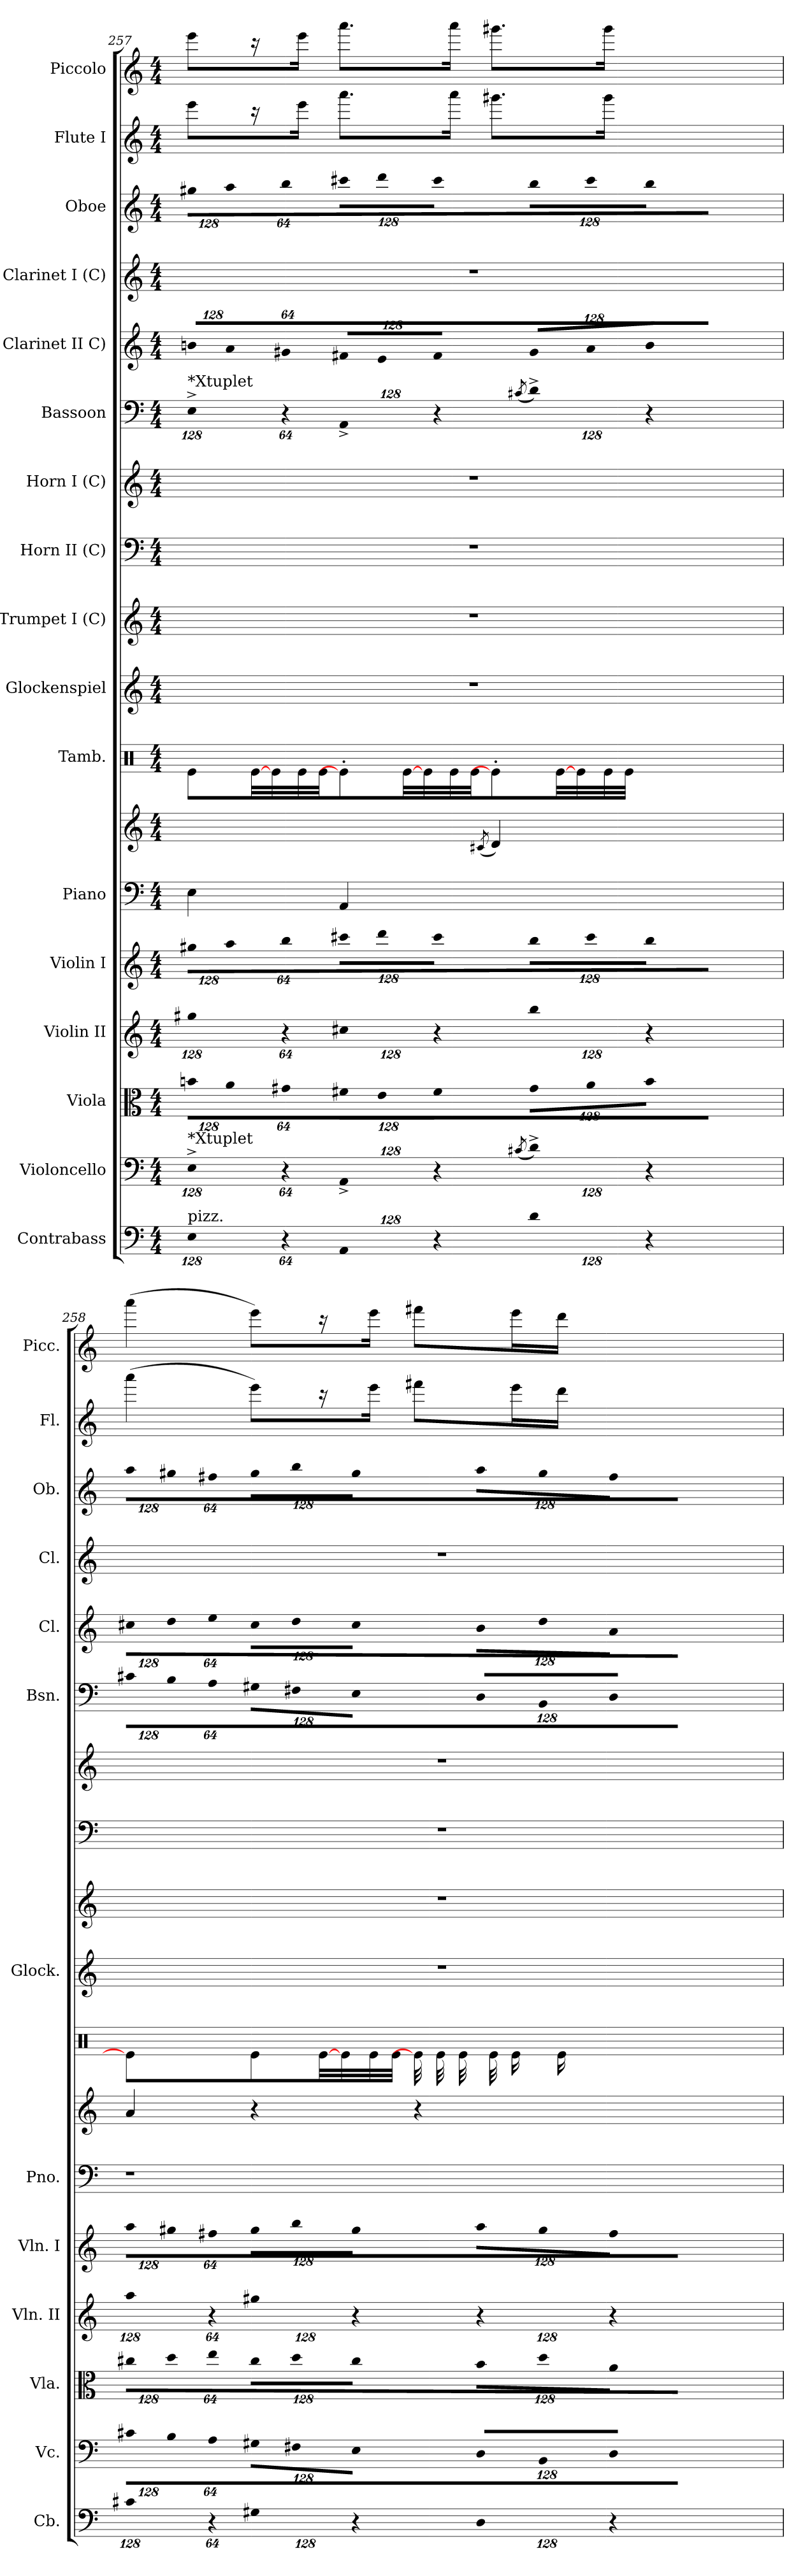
**kern	**kern	**kern	**kern	**kern	**kern	**kern	**kern	**kern	**kern	**kern	**kern	**kern	**kern	**kern	**kern	**kern	**kern
*part17	*part16	*part15	*part14	*part13	*part12	*part12	*part11	*part10	*part9	*part8	*part7	*part6	*part5	*part4	*part3	*part2	*part1
*staff18	*staff17	*staff16	*staff15	*staff14	*staff13	*staff12	*staff11	*staff10	*staff9	*staff8	*staff7	*staff6	*staff5	*staff4	*staff3	*staff2	*staff1
*I"Contrabass	*I"Violoncello	*I"Viola	*I"Violin II	*I"Violin I	*I"Piano	*	*I"Tamb.	*I"Glockenspiel	*I"Trumpet I (C)	*I"Horn II (C)	*I"Horn I (C)	*I"Bassoon	*I"Clarinet II C)	*I"Clarinet I (C)	*I"Oboe	*I"Flute I	*I"Piccolo
*I'Cb.	*I'Vc.	*I'Vla.	*I'Vln. II	*I'Vln. I	*I'Pno.	*	*	*I'Glock.	*	*	*	*I'Bsn.	*I'Cl.	*I'Cl.	*I'Ob.	*I'Fl.	*I'Picc.
*clefF4	*clefF4	*clefC3	*clefG2	*clefG2	*clefF4	*clefG2	*clefX	*clefG2	*clefG2	*clefF4	*clefG2	*clefF4	*clefG2	*clefG2	*clefG2	*clefG2	*clefG2
*ITrd7c12	*	*	*	*	*	*	*	*ITrd-14c-24	*	*ITrd7c12	*ITrd7c12	*	*	*	*	*	*ITrd-7c-12
*k[]	*k[]	*k[]	*k[]	*k[]	*k[]	*k[]	*k[]	*k[]	*k[]	*k[]	*k[]	*k[]	*k[]	*k[]	*k[]	*k[]	*k[]
*M4/4	*M4/4	*M4/4	*M4/4	*M4/4	*M4/4	*M4/4	*M4/4	*M4/4	*M4/4	*M4/4	*M4/4	*M4/4	*M4/4	*M4/4	*M4/4	*M4/4	*M4/4
*Xbrackettup	*	*	*	*	*	*	*	*	*	*	*	*	*	*	*	*	*
=257	=257	=257	=257	=257	=257	=257	=257	=257	=257	=257	=257	=257	=257	=257	=257	=257	=257
!LO:N:vis=4	!	!	!	!	!	!	!	!	!	!	!	!	!	!	!	!	!
*	*Xbrackettup	*	*	*	*	*	*	*	*	*	*	*	*	*	*	*	*
!	!LO:N:vis=4	!	!	!	!	!	!	!	!	!	!	!	!	!	!	!	!
*	*	*Xbrackettup	*	*	*	*	*	*	*	*	*	*	*	*	*	*	*
!	!	!LO:N:vis=8	!	!	!	!	!	!	!	!	!	!	!	!	!	!	!
*	*	*	*Xbrackettup	*	*	*	*	*	*	*	*	*	*	*	*	*	*
!	!	!	!LO:N:vis=4	!	!	!	!	!	!	!	!	!	!	!	!	!	!
*	*	*	*	*Xbrackettup	*	*	*	*	*	*	*	*	*	*	*	*	*
!	!	!	!	!LO:N:vis=8	!	!	!	!LO:N:vis=1	!LO:N:vis=1	!LO:N:vis=1	!LO:N:vis=1	!	!	!	!	!	!
*	*	*	*	*	*	*	*	*	*	*	*	*Xbrackettup	*	*	*	*	*
!	!	!	!	!	!	!	!	!	!	!	!	!LO:N:vis=4	!	!	!	!	!
*	*	*	*	*	*	*	*	*	*	*	*	*	*Xbrackettup	*	*	*	*
!	!	!	!	!	!	!	!	!	!	!	!	!	!LO:N:vis=8	!LO:N:vis=1	!	!	!
*	*	*	*	*	*	*	*	*	*	*	*	*	*	*	*Xbrackettup	*	*
!	!	!	!	!	!	!	!	!	!	!	!	!LO:TX:a:t=*Xtuplet	!	!	!	!	!
!	!LO:TX:a:t=*Xtuplet	!	!	!	!	!	!	!	!	!	!	!	!	!	!	!	!
!LO:TX:a:t=pizz.	!	!	!	!	!	!	!	!	!	!	!	!	!	!	!	!	!
!	!	!	!	!	!	!	!	!	!	!	!	!	!	!	!LO:N:vis=8	!	!
512%85EEi\	512%85E^i\	1024%85bni\L	512%85gg#Xi\	1024%85gg#Xi\L	4Ei\	2ryy	8Rei\L	1r	1r	1r	1r	512%85E^i\	1024%85bni/L	1r	1024%85gg#Xi\L	8eeei\L	8eeeei\L
!	!	!LO:N:vis=8	!	!LO:N:vis=8	!	!	!	!	!	!	!	!	!LO:N:vis=8	!	!LO:N:vis=8	!	!
.	.	1024%85ai\	.	1024%85aai\	.	.	.	.	.	.	.	.	1024%85ai/	.	1024%85aai\	.	.
*	*	*	*	*	*	*	*tremolo	*	*	*	*	*	*	*	*	*	*
.	.	.	.	.	.	.	[>32Rei\	.	.	.	.	.	.	.	.	16r	16r
.	.	.	.	.	.	.	32Rei\	.	.	.	.	.	.	.	.	.	.
!LO:N:vis=8	!LO:N:vis=8	!LO:N:vis=8	!LO:N:vis=8	!LO:N:vis=8	!	!	!	!	!	!	!	!LO:N:vis=8	!LO:N:vis=8	!	!LO:N:vis=8	!	!
512%43r	512%43r	512%43g#Xi\J	512%43r	512%43bbi\J	.	.	.	.	.	.	.	512%43r	512%43g#Xi/J	.	512%43bbi\J	.	.
.	.	.	.	.	.	.	32Rei\	.	.	.	.	.	.	.	.	16eeei\Jk	16eeeei\Jk
.	.	.	.	.	.	.	32Rei\JJJ	.	.	.	.	.	.	.	.	.	.
*	*	*	*	*	*	*	*Xtremolo	*	*	*	*	*	*	*	*	*	*
!LO:N:vis=4	!LO:N:vis=4	!LO:N:vis=8	!LO:N:vis=4	!LO:N:vis=8	!	!	!	!	!	!	!	!LO:N:vis=4	!LO:N:vis=8	!	!LO:N:vis=8	!	!
512%85AAAi/	512%85AA^i/	1024%85f#Xi\L	512%85cc#Xi\	1024%85ccc#Xi\L	4AAi/	.	8Re'i\L]	.	.	.	.	512%85AA^i/	1024%85f#Xi/L	.	1024%85ccc#Xi\L	8.aaai\L	8.aaaai\L
!	!	!LO:N:vis=8	!	!LO:N:vis=8	!	!	!	!	!	!	!	!	!LO:N:vis=8	!	!LO:N:vis=8	!	!
.	.	1024%85ei\	.	1024%85dddi\	.	.	.	.	.	.	.	.	1024%85ei/	.	1024%85dddi\	.	.
*	*	*	*	*	*	*	*tremolo	*	*	*	*	*	*	*	*	*	*
.	.	.	.	.	.	.	[>32Rei\	.	.	.	.	.	.	.	.	.	.
.	.	.	.	.	.	.	32Rei\	.	.	.	.	.	.	.	.	.	.
!LO:N:vis=8	!LO:N:vis=8	!LO:N:vis=8	!LO:N:vis=8	!LO:N:vis=8	!	!	!	!	!	!	!	!LO:N:vis=8	!LO:N:vis=8	!	!LO:N:vis=8	!	!
512%43r	512%43r	512%43f#i\J	512%43r	512%43ccc#i\J	.	.	.	.	.	.	.	512%43r	512%43f#i/J	.	512%43ccc#i\J	.	.
.	.	.	.	.	.	.	32Rei\	.	.	.	.	.	.	.	.	16aaai\Jk	16aaaai\Jk
.	.	.	.	.	.	.	32Rei\JJJ	.	.	.	.	.	.	.	.	.	.
*	*	*	*	*	*	*	*Xtremolo	*	*	*	*	*	*	*	*	*	*
.	(8qc#Xi/	.	.	.	.	(8qc#Xi/	.	.	.	.	.	(8qc#Xi/	.	.	.	.	.
!LO:N:vis=4	!LO:N:vis=4	!LO:N:vis=8	!LO:N:vis=4	!LO:N:vis=8	!	!	!	!	!	!	!	!LO:N:vis=4	!LO:N:vis=8	!	!LO:N:vis=8	!	!
512%85Di\	512%85d^i\)	1024%85g#i\L	512%85bbi\	1024%85bbi\L	2ryy	4di/)	8Re'i\L]	.	.	.	.	512%85d^i\)	1024%85g#i/L	.	1024%85bbi\L	8.ggg#Xi\L	8.gggg#Xi\L
!	!	!LO:N:vis=8	!	!LO:N:vis=8	!	!	!	!	!	!	!	!	!LO:N:vis=8	!	!LO:N:vis=8	!	!
.	.	1024%85ai\	.	1024%85ccc#i\	.	.	.	.	.	.	.	.	1024%85ai/	.	1024%85ccc#i\	.	.
*	*	*	*	*	*	*	*tremolo	*	*	*	*	*	*	*	*	*	*
.	.	.	.	.	.	.	[>32Rei\	.	.	.	.	.	.	.	.	.	.
.	.	.	.	.	.	.	32Rei\	.	.	.	.	.	.	.	.	.	.
!LO:N:vis=8	!LO:N:vis=8	!LO:N:vis=8	!LO:N:vis=8	!LO:N:vis=8	!	!	!	!	!	!	!	!LO:N:vis=8	!LO:N:vis=8	!	!LO:N:vis=8	!	!
512%43r	512%43r	512%43bi\J	512%43r	512%43bbi\J	.	.	.	.	.	.	.	512%43r	512%43bi/J	.	512%43bbi\J	.	.
.	.	.	.	.	.	.	32Rei\	.	.	.	.	.	.	.	.	16ggg#i\Jk	16gggg#i\Jk
.	.	.	.	.	.	.	32Rei\JJJ	.	.	.	.	.	.	.	.	.	.
*	*	*	*	*	*	*	*Xtremolo	*	*	*	*	*	*	*	*	*	*
4ryy	4ryy	4ryy	4ryy	4ryy	.	4ryy	4ryy	.	.	.	.	4ryy	4ryy	.	4ryy	4ryy	4ryy
=258	=258	=258	=258	=258	=258	=258	=258	=258	=258	=258	=258	=258	=258	=258	=258	=258	=258
!LO:N:vis=4	!LO:N:vis=8	!LO:N:vis=8	!LO:N:vis=4	!LO:N:vis=8	!LO:N:vis=1	!	!	!LO:N:vis=1	!LO:N:vis=1	!LO:N:vis=1	!LO:N:vis=1	!LO:N:vis=8	!LO:N:vis=8	!LO:N:vis=1	!LO:N:vis=8	!	!
*	*	*	*	*	*	*	*	*	*	*	*	*	*	*^	*	*	*
512%85C#Xi\	1024%85c#Xi\L	1024%85cc#Xi\L	512%85aai\	1024%85aai\L	2.r	4ai/	4Rei\]	1r	1r	1r	1r	1024%85c#Xi\L	1024%85cc#Xi\L	1r	2ryy	1024%85aai\L	(4aaai\	(4aaaai\
!	!LO:N:vis=8	!LO:N:vis=8	!	!LO:N:vis=8	!	!	!	!	!	!	!	!LO:N:vis=8	!LO:N:vis=8	!	!	!LO:N:vis=8	!	!
.	1024%85Bi\	1024%85ddi\	.	1024%85gg#Xi\	.	.	.	.	.	.	.	1024%85Bi\	1024%85ddi\	.	.	1024%85gg#Xi\	.	.
!LO:N:vis=8	!LO:N:vis=8	!LO:N:vis=8	!LO:N:vis=8	!LO:N:vis=8	!	!	!	!	!	!	!	!LO:N:vis=8	!LO:N:vis=8	!	!	!LO:N:vis=8	!	!
512%43r	512%43Ai\J	512%43eei\J	512%43r	512%43ff#Xi\J	.	.	.	.	.	.	.	512%43Ai\J	512%43eei\J	.	.	512%43ff#Xi\J	.	.
!LO:N:vis=4	!LO:N:vis=8	!LO:N:vis=8	!LO:N:vis=4	!LO:N:vis=8	!	!	!	!	!	!	!	!LO:N:vis=8	!LO:N:vis=8	!	!	!LO:N:vis=8	!	!
512%85GG#Xi\	1024%85G#Xi\L	1024%85cc#i\L	512%85gg#Xi\	1024%85gg#i\L	.	4r	8Rei\L	.	.	.	.	1024%85G#Xi\L	1024%85cc#i\L	.	.	1024%85gg#i\L	8eeei\L)	8eeeei\L)
!	!LO:N:vis=8	!LO:N:vis=8	!	!LO:N:vis=8	!	!	!	!	!	!	!	!LO:N:vis=8	!LO:N:vis=8	!	!	!LO:N:vis=8	!	!
.	1024%85F#Xi\	1024%85ddi\	.	1024%85bbi\	.	.	.	.	.	.	.	1024%85F#Xi\	1024%85ddi\	.	.	1024%85bbi\	.	.
*	*	*	*	*	*	*	*tremolo	*	*	*	*	*	*	*	*	*	*	*
.	.	.	.	.	.	.	[>32Rei\	.	.	.	.	.	.	.	.	.	16r	16r
.	.	.	.	.	.	.	32Rei\	.	.	.	.	.	.	.	.	.	.	.
!LO:N:vis=8	!LO:N:vis=8	!LO:N:vis=8	!LO:N:vis=8	!LO:N:vis=8	!	!	!	!	!	!	!	!LO:N:vis=8	!LO:N:vis=8	!	!	!LO:N:vis=8	!	!
512%43r	512%43Ei\J	512%43cc#i\J	512%43r	512%43gg#i\J	.	.	.	.	.	.	.	512%43Ei\J	512%43cc#i\J	.	.	512%43gg#i\J	.	.
.	.	.	.	.	.	.	32Rei\	.	.	.	.	.	.	.	.	.	16eeei\Jk	16eeeei\Jk
.	.	.	.	.	.	.	32Rei\JJJ	.	.	.	.	.	.	.	.	.	.	.
!LO:N:vis=4	!LO:N:vis=8	!LO:N:vis=8	!LO:N:vis=4	!LO:N:vis=8	!	!	!	!	!	!	!	!LO:N:vis=8	!LO:N:vis=8	!	!	!LO:N:vis=8	!	!
512%85DDi\	1024%85Di/L	1024%85bi\L	512%85r	1024%85aai\L	.	4r	32Rei\]LLL	.	.	.	.	1024%85Di/L	1024%85bi\L	.	8ryy	1024%85aai\L	8fff#Xi\L	8ffff#Xi\L
.	.	.	.	.	.	.	32Rei\	.	.	.	.	.	.	.	.	.	.	.
.	.	.	.	.	.	.	32Rei\	.	.	.	.	.	.	.	.	.	.	.
!	!LO:N:vis=8	!LO:N:vis=8	!	!LO:N:vis=8	!	!	!	!	!	!	!	!LO:N:vis=8	!LO:N:vis=8	!	!	!LO:N:vis=8	!	!
.	1024%85BBi/	1024%85ddi\	.	1024%85gg#i\	.	.	.	.	.	.	.	1024%85BBi/	1024%85ddi\	.	.	1024%85gg#i\	.	.
.	.	.	.	.	.	.	32Rei\	.	.	.	.	.	.	.	.	.	.	.
*	*	*	*	*	*	*	*Xtremolo	*	*	*	*	*	*	*	*	*	*	*
.	.	.	.	.	.	.	16Rei\L	.	.	.	.	.	.	.	16ryy	.	16eeei\L	16eeeei\L
!LO:N:vis=8	!LO:N:vis=8	!LO:N:vis=8	!LO:N:vis=8	!LO:N:vis=8	!	!	!	!	!	!	!	!LO:N:vis=8	!LO:N:vis=8	!	!	!LO:N:vis=8	!	!
512%43r	512%43Di/J	512%43ai\J	512%43r	512%43ff#i\J	.	.	.	.	.	.	.	512%43Di/J	512%43ai\J	.	.	512%43ff#i\J	.	.
.	.	.	.	.	.	.	16Rei\JJ	.	.	.	.	.	.	.	32ryy	.	16dddi\JJ	16ddddi\JJ
.	.	.	.	.	.	.	.	.	.	.	.	.	.	.	64ryy	.	.	.
.	.	.	.	.	.	.	.	.	.	.	.	.	.	.	128...ryy	.	.	.
.	.	.	.	.	.	.	.	.	.	.	.	.	.	.	4ryy	.	.	.
4ryy	4ryy	4ryy	4ryy	4ryy	4ryy	4ryy	4ryy	.	.	.	.	4ryy	4ryy	.	.	4ryy	4ryy	4ryy
.	.	.	.	.	.	.	.	.	.	.	.	.	.	.	1024ryy	.	.	.
*	*	*	*	*	*	*	*	*	*	*	*	*	*	*v	*v	*	*	*
=	=	=	=	=	=	=	=	=	=	=	=	=	=	=	=	=	=
*-	*-	*-	*-	*-	*-	*-	*-	*-	*-	*-	*-	*-	*-	*-	*-	*-	*-
